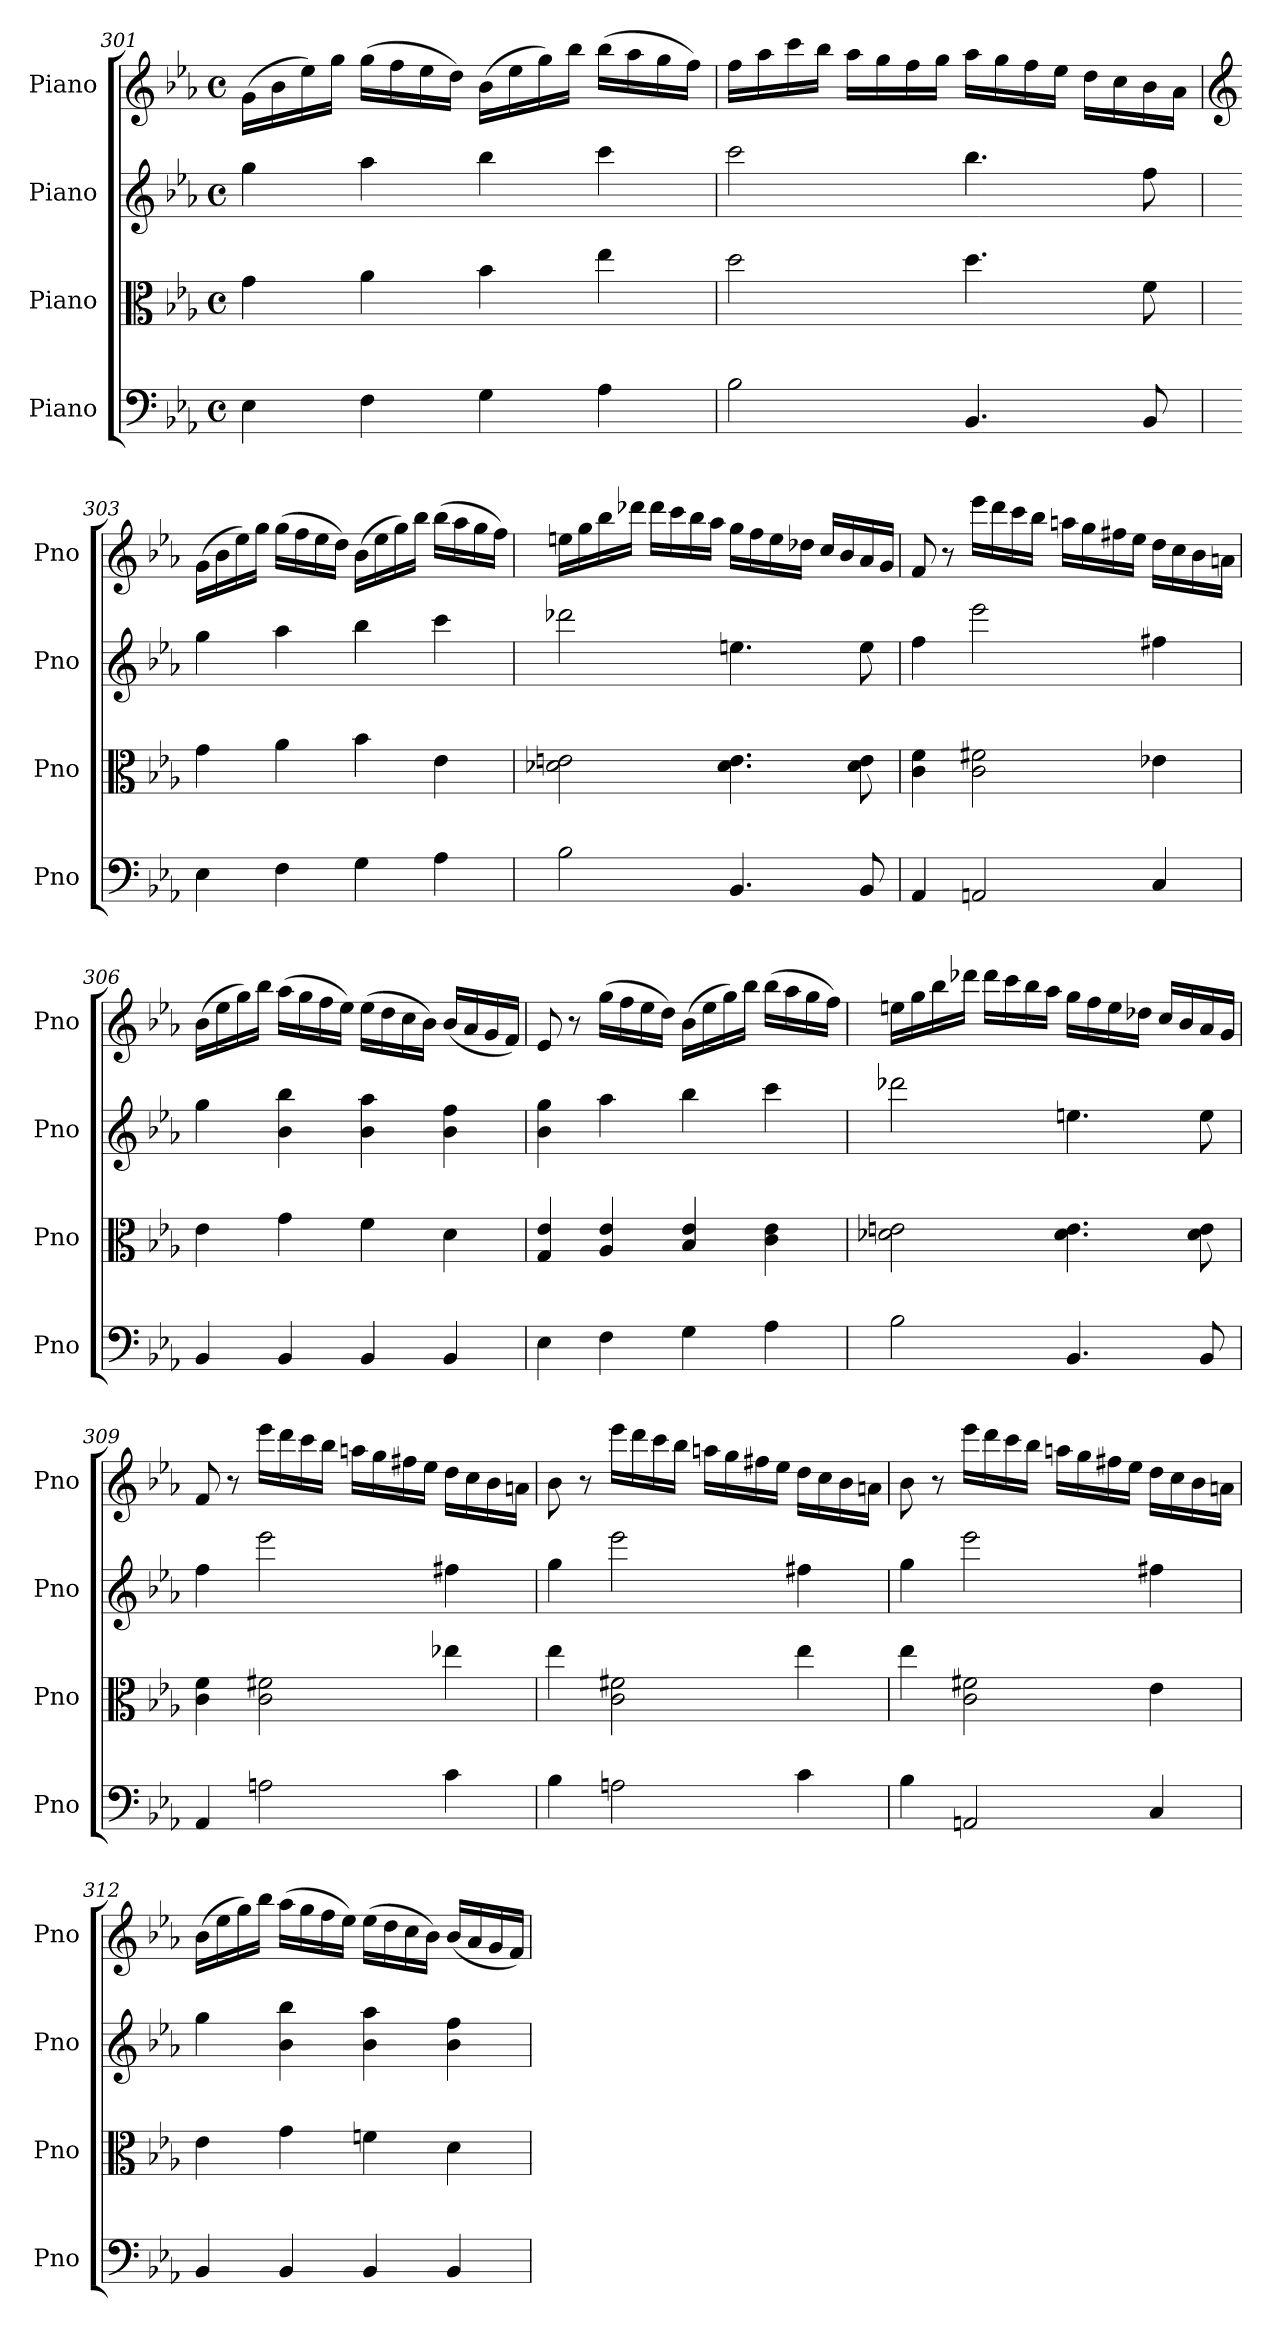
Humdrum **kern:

**kern	**kern	**kern	**kern
*part4	*part3	*part2	*part1
*staff4	*staff3	*staff2	*staff1
*I"Piano	*I"Piano	*I"Piano	*I"Piano
*I'Pno	*I'Pno	*I'Pno	*I'Pno
*clefF4	*clefC3	*clefG2	*clefG2
*k[b-e-a-]	*k[b-e-a-]	*k[b-e-a-]	*k[b-e-a-]
*M4/4	*M4/4	*M4/4	*M4/4
*met(c)	*met(c)	*met(c)	*met(c)
=301	=301	=301	=301
4E-\	4g\	4gg\	(16g\LL
.	.	.	16b-\
.	.	.	16ee-\)
.	.	.	16gg\JJ
4F\	4a-\	4aa-\	(16gg\LL
.	.	.	16ff\
.	.	.	16ee-\
.	.	.	16dd\JJ)
4G\	4b-\	4bb-\	(16b-\LL
.	.	.	16ee-\
.	.	.	16gg\)
.	.	.	16bb-\JJ
4A-\	4ee-\	4ccc\	(16bb-\LL
.	.	.	16aa-\
.	.	.	16gg\
.	.	.	16ff\JJ)
=302	=302	=302	=302
2B-\	2dd\	2ccc\	16ff\LL
.	.	.	16aa-\
.	.	.	16ccc\
.	.	.	16bb-\JJ
.	.	.	16aa-\LL
.	.	.	16gg\
.	.	.	16ff\
.	.	.	16gg\JJ
4.BB-/	4.dd\	4.bb-\	16aa-\LL
.	.	.	16gg\
.	.	.	16ff\
.	.	.	16ee-\JJ
.	.	.	16dd\LL
.	.	.	16cc\
8BB-/	8f\	8ff\	16b-\
.	.	.	16a-\JJ
!!LO:LB:g=z
=303	=303	=303	=303
*	*	*	*clefG2
4E-\	4g\	4gg\	(16g\LL
.	.	.	16b-\
.	.	.	16ee-\)
.	.	.	16gg\JJ
4F\	4a-\	4aa-\	(16gg\LL
.	.	.	16ff\
.	.	.	16ee-\
.	.	.	16dd\JJ)
4G\	4b-\	4bb-\	(16b-\LL
.	.	.	16ee-\
.	.	.	16gg\)
.	.	.	16bb-\JJ
4A-\	4e-\	4ccc\	(16bb-\LL
.	.	.	16aa-\
.	.	.	16gg\
.	.	.	16ff\JJ)
=304	=304	=304	=304
2B-\	2d-X\ 2en\	2ddd-X\	16een\LL
.	.	.	16gg\
.	.	.	16bb-\
.	.	.	16ddd-X\JJ
.	.	.	16ddd-\LL
.	.	.	16ccc\
.	.	.	16bb-\
.	.	.	16aa-\JJ
4.BB-/	4.d-\ 4.e\	4.een\	16gg\LL
.	.	.	16ff\
.	.	.	16ee\
.	.	.	16dd-X\JJ
.	.	.	16cc/LL
.	.	.	16b-/
8BB-/	8d-\ 8e\	8ee\	16a-/
.	.	.	16g/JJ
=305	=305	=305	=305
4AA-/	4c\ 4f\	4ff\	8f/
.	.	.	8r
2AAn/	2c\ 2f#X\	2eee-\	16eee-\LL
.	.	.	16ddd\
.	.	.	16ccc\
.	.	.	16bb-\JJ
.	.	.	16aan\LL
.	.	.	16gg\
.	.	.	16ff#X\
.	.	.	16ee-\JJ
4C/	4e-X\	4ff#X\	16dd\LL
.	.	.	16cc\
.	.	.	16b-\
.	.	.	16an\JJ
=306	=306	=306	=306
4BB-/	4e-\	4gg\	(16b-\LL
.	.	.	16ee-\
.	.	.	16gg\)
.	.	.	16bb-\JJ
4BB-/	4g\	4b-\ 4bb-\	(16aa-\LL
.	.	.	16gg\
.	.	.	16ff\
.	.	.	16ee-\JJ)
4BB-/	4f\	4b-\ 4aa-\	(16ee-\LL
.	.	.	16dd\
.	.	.	16cc\
.	.	.	16b-\JJ)
4BB-/	4d\	4b-\ 4ff\	(16b-/LL
.	.	.	16a-/
.	.	.	16g/
.	.	.	16f/JJ)
=307	=307	=307	=307
4E-\	4G/ 4e-/	4b-\ 4gg\	8e-/
.	.	.	8r
4F\	4A-/ 4e-/	4aa-\	(16gg\LL
.	.	.	16ff\
.	.	.	16ee-\
.	.	.	16dd\JJ)
4G\	4B-/ 4e-/	4bb-\	(16b-\LL
.	.	.	16ee-\
.	.	.	16gg\)
.	.	.	16bb-\JJ
4A-\	4c\ 4e-\	4ccc\	(16bb-\LL
.	.	.	16aa-\
.	.	.	16gg\
.	.	.	16ff\JJ)
!!LO:LB:g=z
=308	=308	=308	=308
2B-\	2d-X\ 2en\	2ddd-X\	16een\LL
.	.	.	16gg\
.	.	.	16bb-\
.	.	.	16ddd-X\JJ
.	.	.	16ddd-\LL
.	.	.	16ccc\
.	.	.	16bb-\
.	.	.	16aa-\JJ
4.BB-/	4.d-\ 4.e\	4.een\	16gg\LL
.	.	.	16ff\
.	.	.	16ee\
.	.	.	16dd-X\JJ
.	.	.	16cc/LL
.	.	.	16b-/
8BB-/	8d-\ 8e\	8ee\	16a-/
.	.	.	16g/JJ
=309	=309	=309	=309
4AA-/	4c\ 4f\	4ff\	8f/
.	.	.	8r
2An\	2c\ 2f#X\	2eee-\	16eee-\LL
.	.	.	16ddd\
.	.	.	16ccc\
.	.	.	16bb-\JJ
.	.	.	16aan\LL
.	.	.	16gg\
.	.	.	16ff#X\
.	.	.	16ee-\JJ
4c\	4ee-X\	4ff#X\	16dd\LL
.	.	.	16cc\
.	.	.	16b-\
.	.	.	16an\JJ
=310	=310	=310	=310
4B-\	4ee-\	4gg\	8b-\
.	.	.	8r
2An\	2c\ 2f#X\	2eee-\	16eee-\LL
.	.	.	16ddd\
.	.	.	16ccc\
.	.	.	16bb-\JJ
.	.	.	16aan\LL
.	.	.	16gg\
.	.	.	16ff#X\
.	.	.	16ee-\JJ
4c\	4ee-\	4ff#X\	16dd\LL
.	.	.	16cc\
.	.	.	16b-\
.	.	.	16an\JJ
=311	=311	=311	=311
4B-\	4ee-\	4gg\	8b-\
.	.	.	8r
2AAn/	2c\ 2f#X\	2eee-\	16eee-\LL
.	.	.	16ddd\
.	.	.	16ccc\
.	.	.	16bb-\JJ
.	.	.	16aan\LL
.	.	.	16gg\
.	.	.	16ff#X\
.	.	.	16ee-\JJ
4C/	4e-\	4ff#X\	16dd\LL
.	.	.	16cc\
.	.	.	16b-\
.	.	.	16an\JJ
=312	=312	=312	=312
4BB-/	4e-\	4gg\	(16b-\LL
.	.	.	16ee-\
.	.	.	16gg\)
.	.	.	16bb-\JJ
4BB-/	4g\	4b-\ 4bb-\	(16aa-\LL
.	.	.	16gg\
.	.	.	16ff\
.	.	.	16ee-\JJ)
4BB-/	4fn\	4b-\ 4aa-\	(16ee-\LL
.	.	.	16dd\
.	.	.	16cc\
.	.	.	16b-\JJ)
4BB-/	4d\	4b-\ 4ff\	(16b-/LL
.	.	.	16a-/
.	.	.	16g/
.	.	.	16f/JJ)
=	=	=	=
*-	*-	*-	*-
